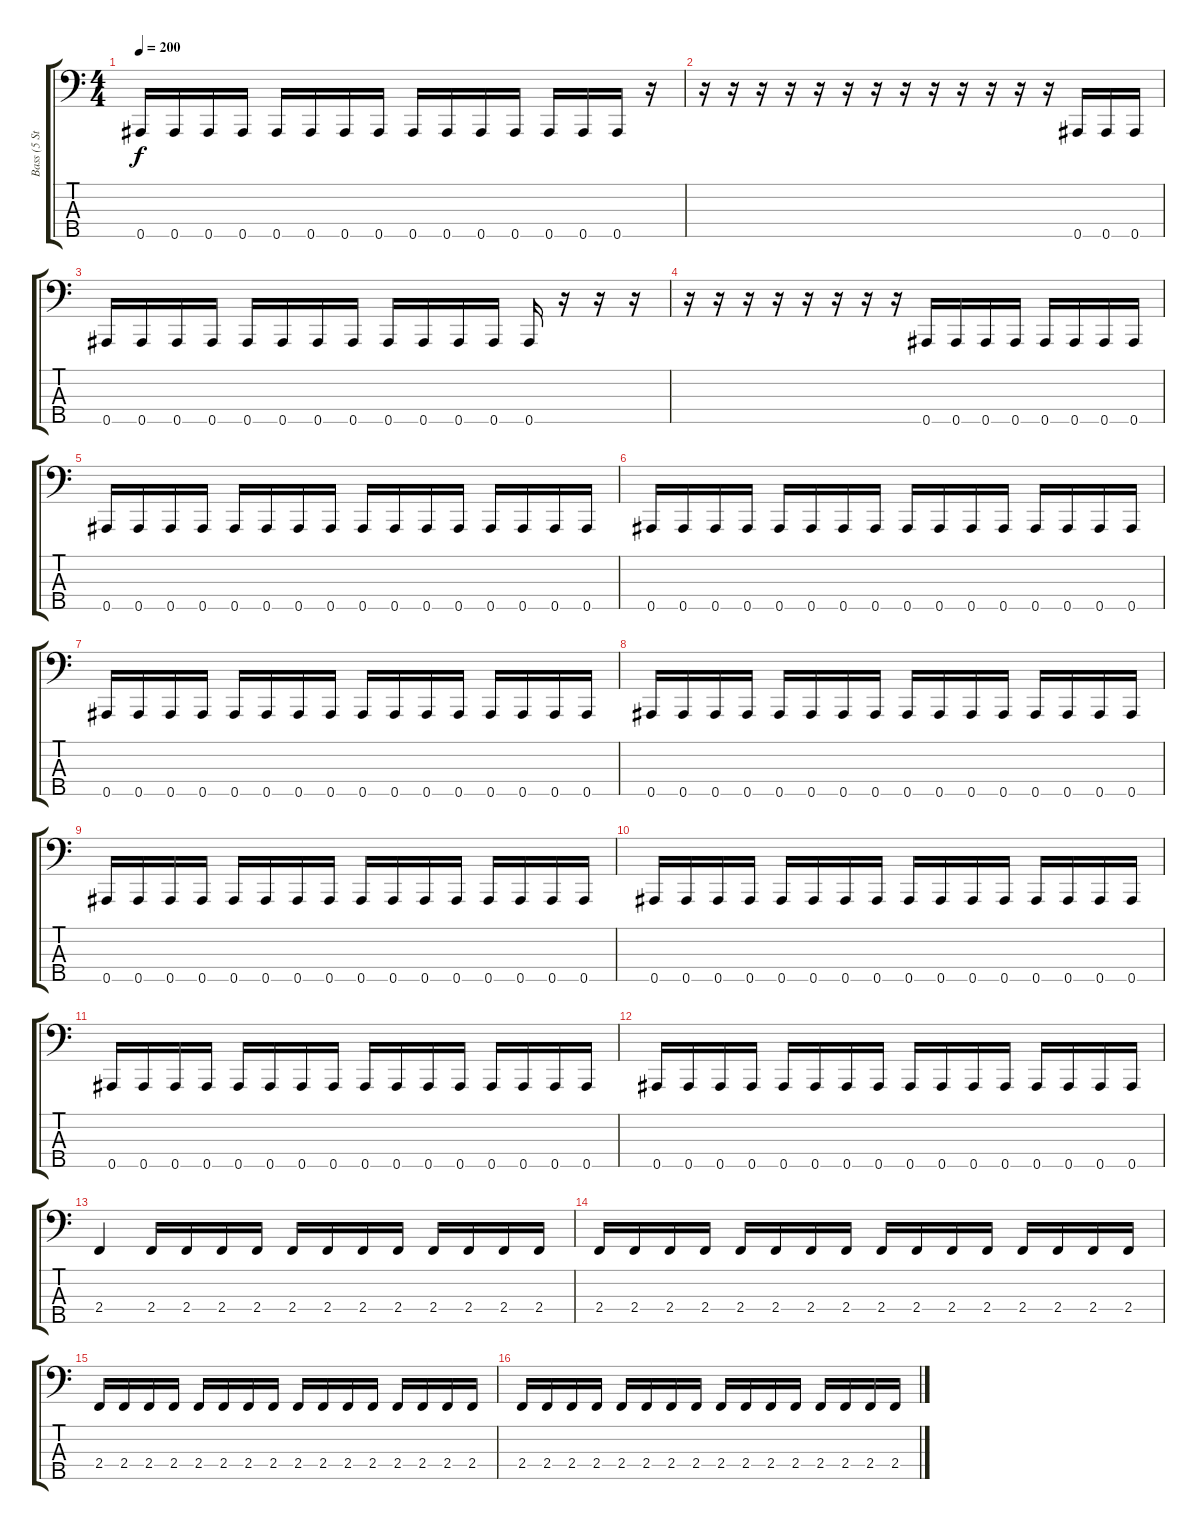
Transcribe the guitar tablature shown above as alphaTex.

\track ("Bass (5 String Bass - A#)" "Bass (5 St") {instrument electricbasspick}
\staff {score tabs}
\tuning (Gb2 Db2 Ab1 Eb1 Bb0) {hide}
\ts (4 4)
\tempo 200
\clef f4
\ks c
0.5.16{dy f} 0.5.16 0.5.16 0.5.16 0.5.16 0.5.16 0.5.16 0.5.16 0.5.16 0.5.16 0.5.16 0.5.16 0.5.16 0.5.16 0.5.16 r.16 |
r.16 r.16 r.16 r.16 r.16 r.16 r.16 r.16 r.16 r.16 r.16 r.16 r.16 0.5.16 0.5.16 0.5.16 |
0.5.16 0.5.16 0.5.16 0.5.16 0.5.16 0.5.16 0.5.16 0.5.16 0.5.16 0.5.16 0.5.16 0.5.16 0.5.16 r.16 r.16 r.16 |
r.16 r.16 r.16 r.16 r.16 r.16 r.16 r.16 0.5.16 0.5.16 0.5.16 0.5.16 0.5.16 0.5.16 0.5.16 0.5.16 |
0.5.16 0.5.16 0.5.16 0.5.16 0.5.16 0.5.16 0.5.16 0.5.16 0.5.16 0.5.16 0.5.16 0.5.16 0.5.16 0.5.16 0.5.16 0.5.16 |
0.5.16 0.5.16 0.5.16 0.5.16 0.5.16 0.5.16 0.5.16 0.5.16 0.5.16 0.5.16 0.5.16 0.5.16 0.5.16 0.5.16 0.5.16 0.5.16 |
0.5.16 0.5.16 0.5.16 0.5.16 0.5.16 0.5.16 0.5.16 0.5.16 0.5.16 0.5.16 0.5.16 0.5.16 0.5.16 0.5.16 0.5.16 0.5.16 |
0.5.16 0.5.16 0.5.16 0.5.16 0.5.16 0.5.16 0.5.16 0.5.16 0.5.16 0.5.16 0.5.16 0.5.16 0.5.16 0.5.16 0.5.16 0.5.16 |
0.5.16 0.5.16 0.5.16 0.5.16 0.5.16 0.5.16 0.5.16 0.5.16 0.5.16 0.5.16 0.5.16 0.5.16 0.5.16 0.5.16 0.5.16 0.5.16 |
0.5.16 0.5.16 0.5.16 0.5.16 0.5.16 0.5.16 0.5.16 0.5.16 0.5.16 0.5.16 0.5.16 0.5.16 0.5.16 0.5.16 0.5.16 0.5.16 |
0.5.16 0.5.16 0.5.16 0.5.16 0.5.16 0.5.16 0.5.16 0.5.16 0.5.16 0.5.16 0.5.16 0.5.16 0.5.16 0.5.16 0.5.16 0.5.16 |
0.5.16 0.5.16 0.5.16 0.5.16 0.5.16 0.5.16 0.5.16 0.5.16 0.5.16 0.5.16 0.5.16 0.5.16 0.5.16 0.5.16 0.5.16 0.5.16 |
2.4.4 2.4.16 2.4.16 2.4.16 2.4.16 2.4.16 2.4.16 2.4.16 2.4.16 2.4.16 2.4.16 2.4.16 2.4.16 |
2.4.16 2.4.16 2.4.16 2.4.16 2.4.16 2.4.16 2.4.16 2.4.16 2.4.16 2.4.16 2.4.16 2.4.16 2.4.16 2.4.16 2.4.16 2.4.16 |
2.4.16 2.4.16 2.4.16 2.4.16 2.4.16 2.4.16 2.4.16 2.4.16 2.4.16 2.4.16 2.4.16 2.4.16 2.4.16 2.4.16 2.4.16 2.4.16 |
2.4.16 2.4.16 2.4.16 2.4.16 2.4.16 2.4.16 2.4.16 2.4.16 2.4.16 2.4.16 2.4.16 2.4.16 2.4.16 2.4.16 2.4.16 2.4.16
